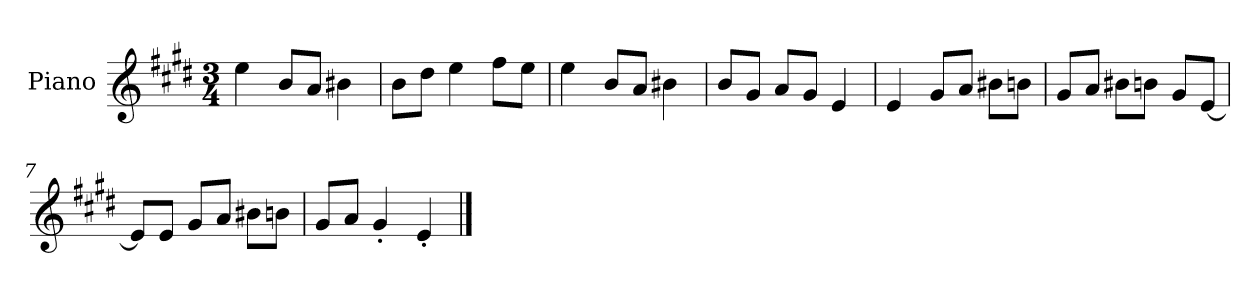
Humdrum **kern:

**kern
*part1
*staff1
*I"Piano
*I'P-no
*clefG2
*k[f#c#g#d#]
*M3/4
*MM179
=1
4ee\
8b/L
8a/J
4b#X\
=2
8b\L
8dd#\J
4ee\
8ff#\L
8ee\J
=3
4ee\
8b/L
8a/J
4b#X\
=4
8b/L
8g#/J
8a/L
8g#/J
4e/
=5
4e/
8g#/L
8a/J
8b#X\L
8bn\J
=6
8g#/L
8a/J
8b#X\L
8bn\J
8g#/L
[8e/J
!!LO:LB:g=z
=7
8e/L]
8e/J
8g#/L
8a/J
8b#X\L
8bn\J
=8
8g#/L
8a/J
4g#'/
4e'/
==
*-
